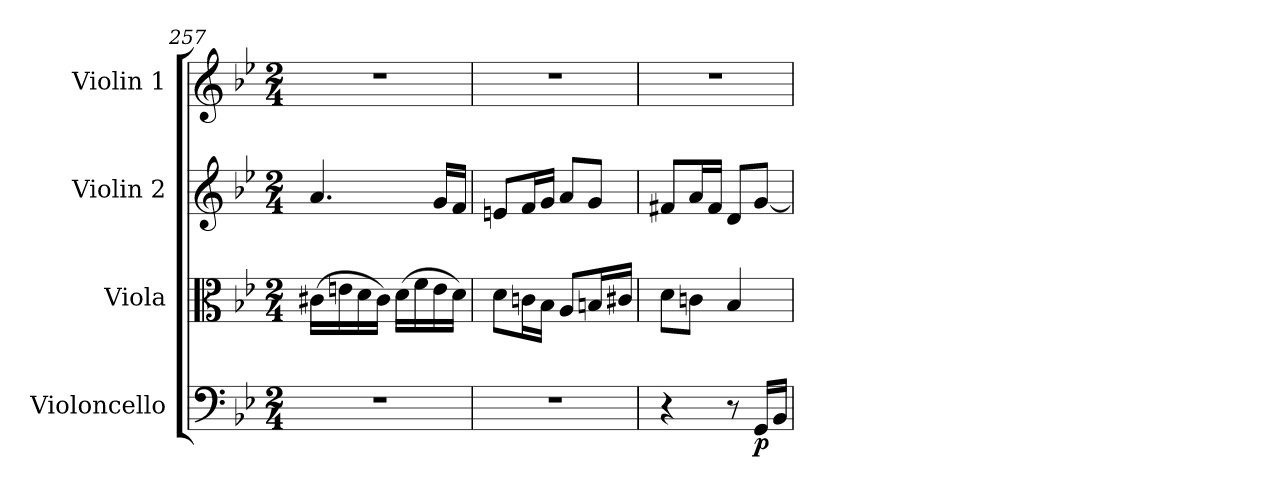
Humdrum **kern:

**kern	**dynam	**kern	**kern	**kern
*part4	*part4	*part3	*part2	*part1
*staff4	*staff4	*staff3	*staff2	*staff1
*I"Violoncello	*	*I"Viola	*I"Violin 2	*I"Violin 1
*I'Vc	*	*I'Vla	*I'Vln	*I'Vln
*clefF4	*	*clefC3	*clefG2	*clefG2
*k[b-e-]	*	*k[b-e-]	*k[b-e-]	*k[b-e-]
*M2/4	*	*M2/4	*M2/4	*M2/4
=257	=257	=257	=257	=257
2r	.	(>16c#X\LL	4.a/	2r
.	.	16en\	.	.
.	.	16d\	.	.
.	.	16c#\JJ)	.	.
.	.	(>16d\LL	.	.
.	.	16f\	.	.
.	.	16e\	16g/LL	.
.	.	16d\JJ)	16f/JJ	.
=258	=258	=258	=258	=258
2r	.	8d\L	8en/L	2r
.	.	16cn\L	16f/L	.
.	.	16B-\JJ	16g/JJ	.
.	.	8A/L	8a/L	.
.	.	16Bn/L	8g/J	.
.	.	16c#X/JJ	.	.
!!LO:LB:g=z
=259	=259	=259	=259	=259
4r	.	8d\L	8f#X/L	2r
.	.	8cn\J	16a/L	.
.	.	.	16f#/JJ	.
8r	.	4B-/	8d/L	.
!	!LO:DY:b	!	!	!
16GG/LL	p	.	[<8g/J	.
16BB-/JJ	.	.	.	.
=	=	=	=	=
*-	*-	*-	*-	*-
